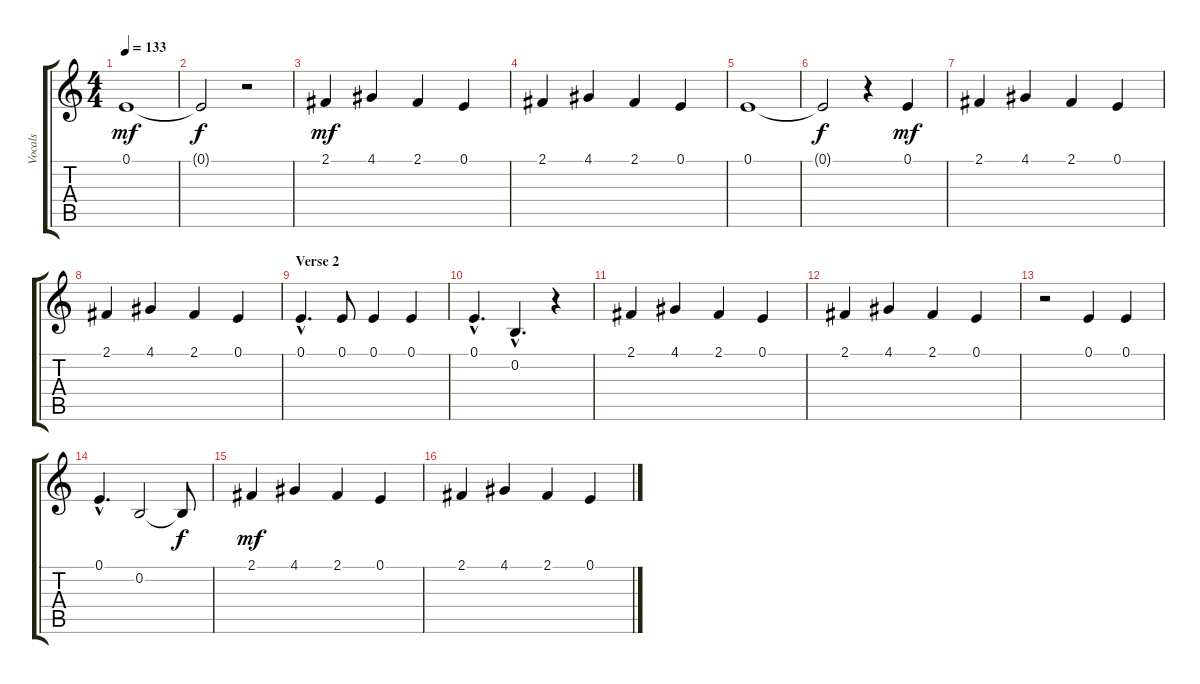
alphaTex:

\track ("Vocals" "Vocals") {instrument brightacousticpiano}
\staff {score tabs}
\tuning (E4 B3 G3 D3 A2 E2) {hide}
\ts (4 4)
\tempo 133
\clef g2
\ks c
0.1.1{dy mf} |
0.1{t}.2{dy f} r.2 |
2.1.4{dy mf} 4.1.4 2.1.4 0.1.4 |
2.1.4 4.1.4 2.1.4 0.1.4 |
0.1.1 |
0.1{t}.2{dy f} r.4 0.1.4{dy mf} |
2.1.4 4.1.4 2.1.4 0.1.4 |
2.1.4 4.1.4 2.1.4 0.1.4 |
\section ("" "Verse 2")
0.1{hac}.4{d} 0.1.8 0.1.4 0.1.4 |
0.1{hac}.4{d} 0.2{hac}.4{d} r.4 |
2.1.4 4.1.4 2.1.4 0.1.4 |
2.1.4 4.1.4 2.1.4 0.1.4 |
r.2 0.1.4 0.1.4 |
0.1{hac}.4{d} 0.2.2 0.2{t}.8{dy f} |
2.1.4{dy mf} 4.1.4 2.1.4 0.1.4 |
2.1.4 4.1.4 2.1.4 0.1.4
